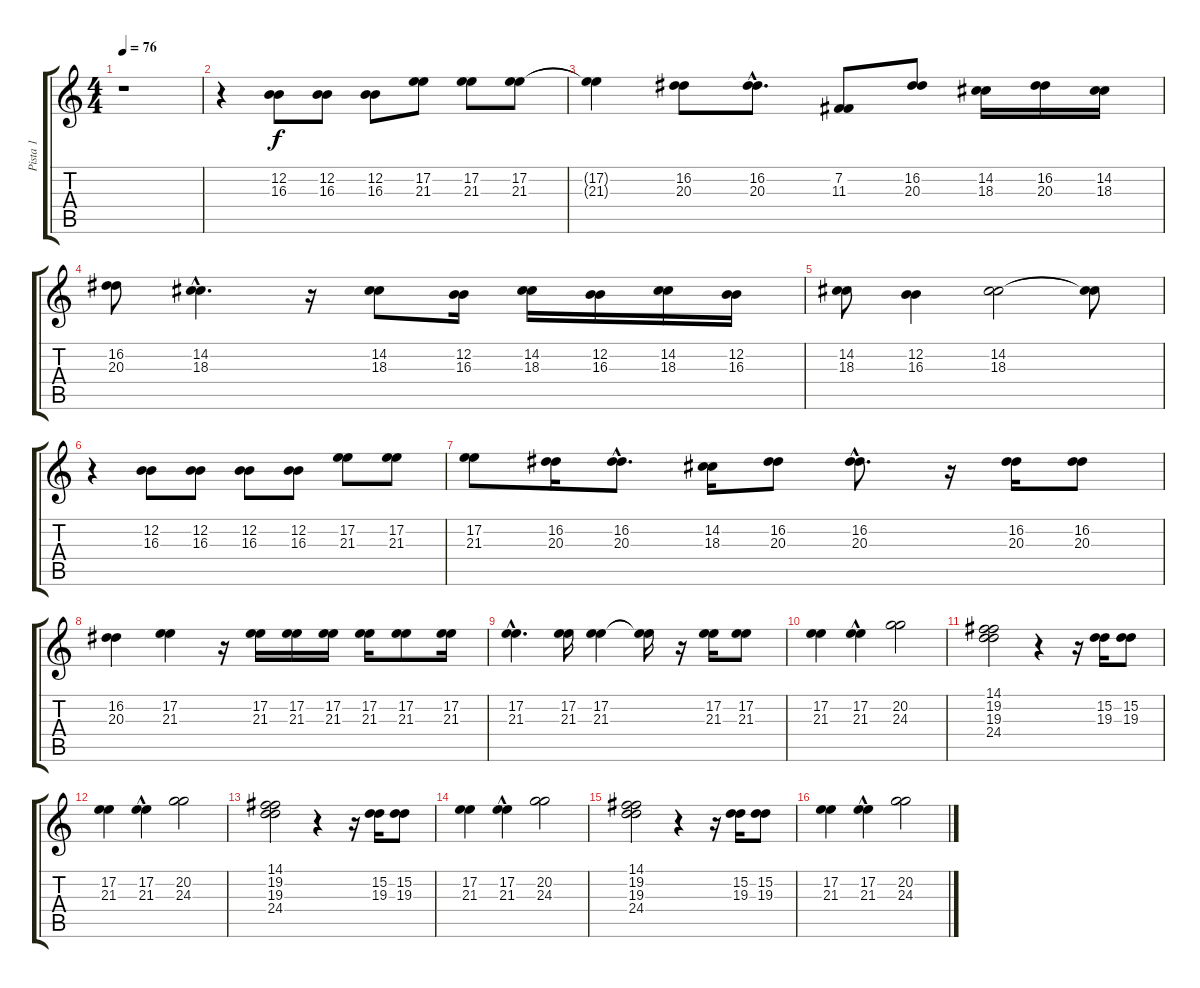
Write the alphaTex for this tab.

\track ("Pista 1" "Pista 1") {instrument sopranosax}
\staff {score tabs}
\tuning (E4 B3 G3 D3 A2 E2) {hide}
\ts (4 4)
\tempo 76
\clef g2
\ks c
r.1{dy f} |
r.4 (12.2 16.3).8 (12.2 16.3).8 (12.2 16.3).8 (17.2 21.3).8 (17.2 21.3).8 (17.2 21.3).8 |
(17.2{t} 21.3{t}).4 (16.2 20.3).8 (16.2{hac} 20.3{hac}).8{d} (7.2 11.3).8 (16.2 20.3).8 (14.2 18.3).16 (16.2 20.3).16 (14.2 18.3).16 |
(16.2 20.3).8 (14.2{hac} 18.3{hac}).4{d} r.16 (14.2 18.3).8 (12.2 16.3).16 (14.2 18.3).16 (12.2 16.3).16 (14.2 18.3).16 (12.2 16.3).16 |
(14.2 18.3).8 (12.2 16.3).4 (14.2 18.3).2 (14.2{t} 18.3{t}).8 |
r.4 (12.2 16.3).8 (12.2 16.3).8 (12.2 16.3).8 (12.2 16.3).8 (17.2 21.3).8 (17.2 21.3).8 |
(17.2 21.3).8 (16.2 20.3).16 (16.2{hac} 20.3{hac}).8{d} (14.2 18.3).16 (16.2 20.3).8 (16.2{hac} 20.3{hac}).8{d} r.16 (16.2 20.3).16 (16.2 20.3).8 |
(16.2 20.3).4 (17.2 21.3).4 r.16 (17.2 21.3).16 (17.2 21.3).16 (17.2 21.3).16 (17.2 21.3).16 (17.2 21.3).8 (17.2 21.3).16 |
(17.2{hac} 21.3{hac}).4{d} (17.2 21.3).16 (17.2 21.3).4 (17.2{t} 21.3{t}).16 r.16 (17.2 21.3).16 (17.2 21.3).8 |
(17.2 21.3).4 (17.2{hac} 21.3{hac}).4 (20.2 24.3).2 |
(14.1 19.2 19.3 24.4).2 r.4 r.16 (15.2 19.3).16 (15.2 19.3).8 |
(17.2 21.3).4 (17.2{hac} 21.3{hac}).4 (20.2 24.3).2 |
(14.1 19.2 19.3 24.4).2 r.4 r.16 (15.2 19.3).16 (15.2 19.3).8 |
(17.2 21.3).4 (17.2{hac} 21.3{hac}).4 (20.2 24.3).2 |
(14.1 19.2 19.3 24.4).2 r.4 r.16 (15.2 19.3).16 (15.2 19.3).8 |
(17.2 21.3).4 (17.2{hac} 21.3{hac}).4 (20.2 24.3).2
